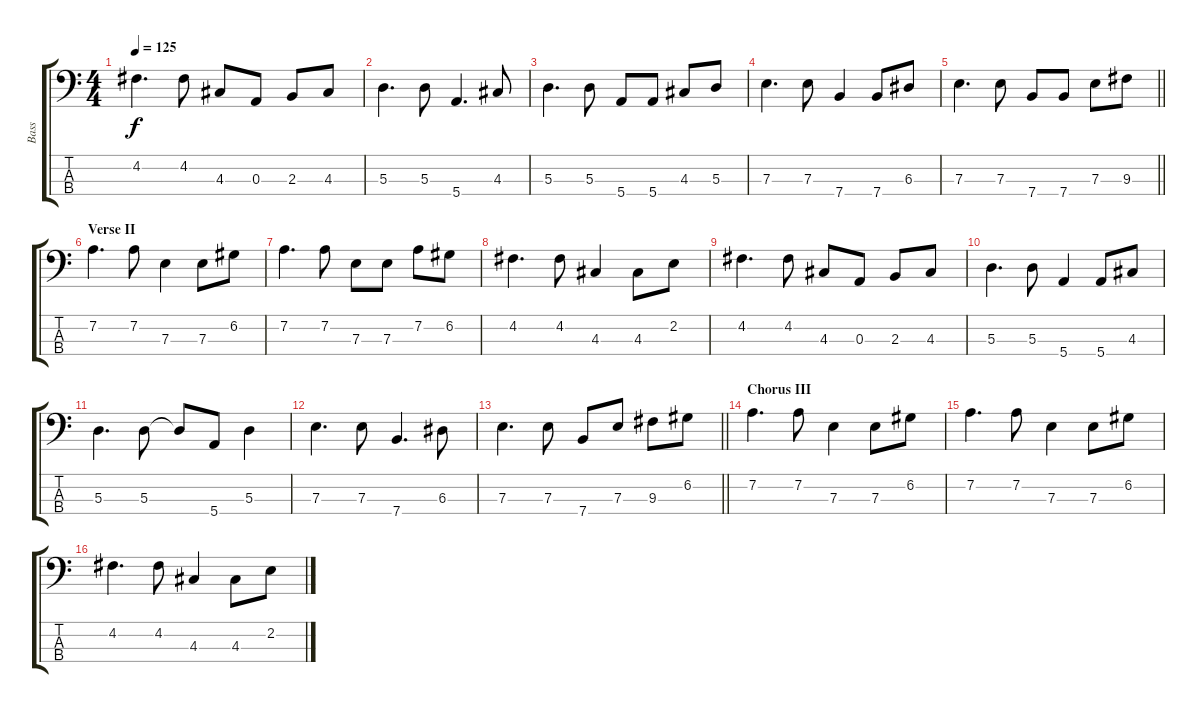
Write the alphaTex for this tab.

\track ("Bass" "Bass") {instrument electricbassfinger}
\staff {score tabs}
\tuning (G2 D2 A1 E1) {hide}
\ts (4 4)
\tempo 125
\clef f4
\ks c
4.2.4{d dy f} 4.2.8 4.3.8 0.3.8 2.3.8 4.3.8 |
5.3.4{d} 5.3.8 5.4.4{d} 4.3.8 |
5.3.4{d} 5.3.8 5.4.8 5.4.8 4.3.8 5.3.8 |
7.3.4{d} 7.3.8 7.4.4 7.4.8 6.3.8 |
\barLineRight lightlight
7.3.4{d} 7.3.8 7.4.8 7.4.8 7.3.8 9.3.8 |
\section ("" "Verse II")
7.2.4{d} 7.2.8 7.3.4 7.3.8 6.2.8 |
7.2.4{d} 7.2.8 7.3.8 7.3.8 7.2.8 6.2.8 |
4.2.4{d} 4.2.8 4.3.4 4.3.8 2.2.8 |
4.2.4{d} 4.2.8 4.3.8 0.3.8 2.3.8 4.3.8 |
5.3.4{d} 5.3.8 5.4.4 5.4.8 4.3.8 |
5.3.4{d} 5.3.8 5.3{t}.8 5.4.8 5.3.4 |
7.3.4{d} 7.3.8 7.4.4{d} 6.3.8 |
\barLineRight lightlight
7.3.4{d} 7.3.8 7.4.8 7.3.8 9.3.8 6.2.8 |
\section ("" "Chorus III")
7.2.4{d} 7.2.8 7.3.4 7.3.8 6.2.8 |
7.2.4{d} 7.2.8 7.3.4 7.3.8 6.2.8 |
4.2.4{d} 4.2.8 4.3.4 4.3.8 2.2.8
